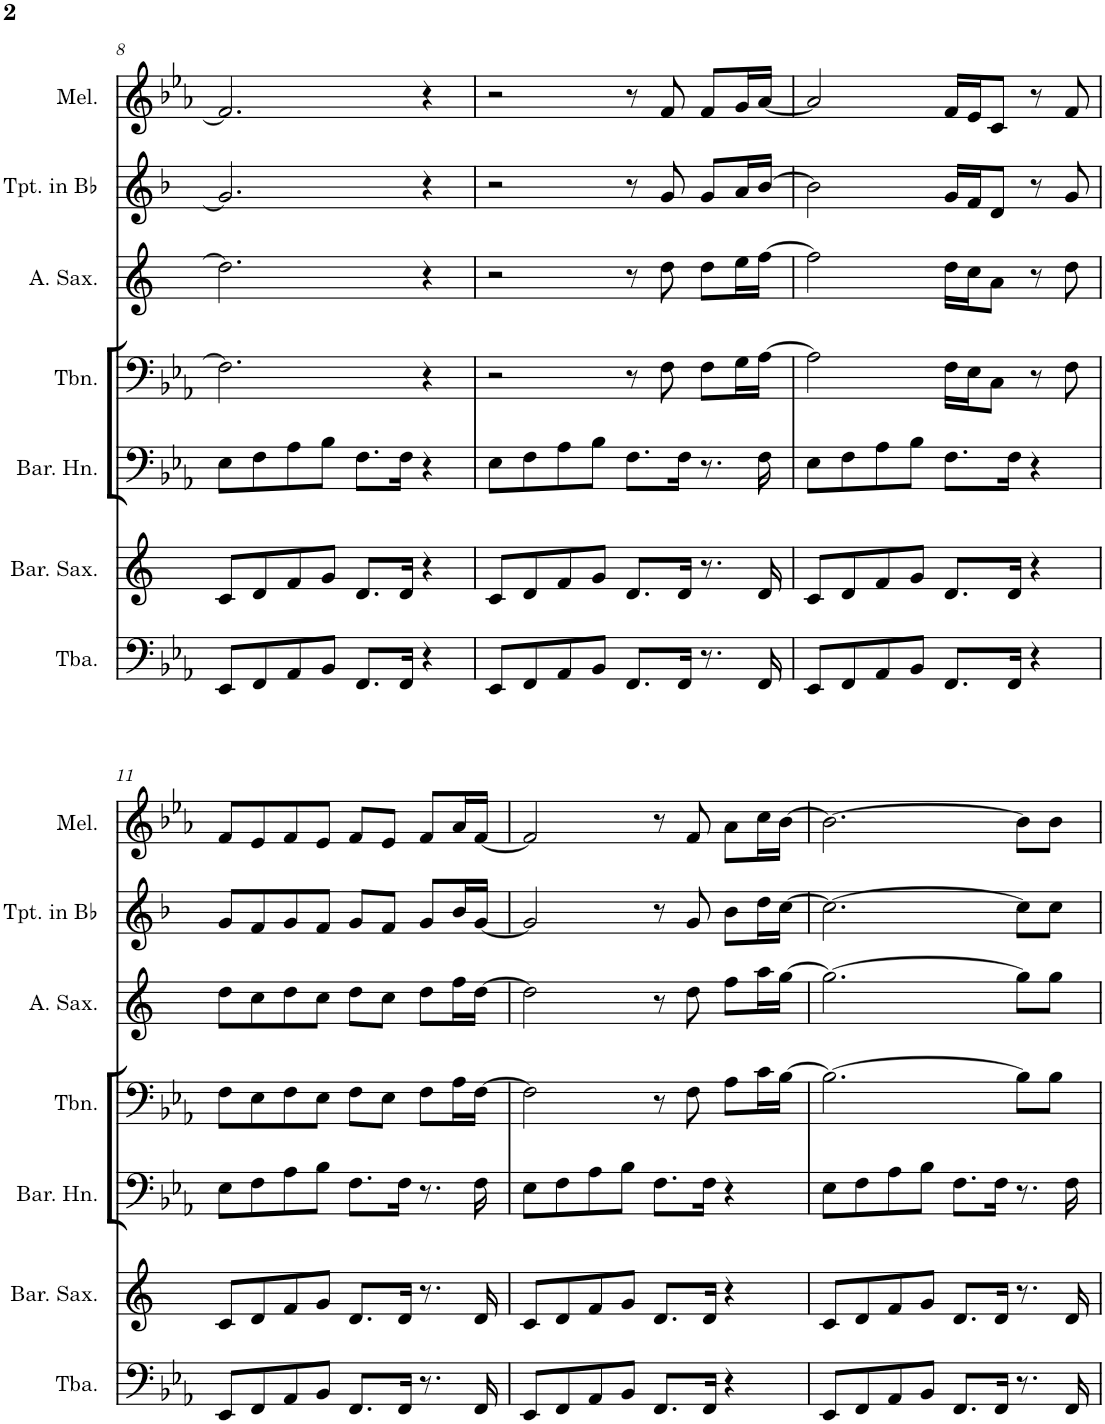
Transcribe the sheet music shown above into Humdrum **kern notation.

**kern	**kern	**kern	**kern	**kern	**kern	**kern
*part7	*part6	*part5	*part4	*part3	*part2	*part1
*staff7	*staff6	*staff5	*staff4	*staff3	*staff2	*staff1
*I"Tuba	*I"Baritone Saxophone	*I"Baritone Horn	*I"Trombone	*I"Alto Saxophone	*I"Trumpet in Bb	*I"Melodica
*I'Tba.	*I'Bar. Sax.	*I'Bar. Hn.	*I'Tbn.	*I'A. Sax.	*I'Tpt. in Bb	*I'Mel.
!!LO:PB:g=z
*clefF4	*clefG2	*clefF4	*clefF4	*clefG2	*clefG2	*clefG2
*	*Trd12c21	*Trd4c7	*	*Trd5c9	*Trd1c2	*
*k[b-e-a-]	*k[]	*k[b-e-a-]	*k[b-e-a-]	*k[]	*k[b-]	*k[b-e-a-]
*M4/4	*M4/4	*M4/4	*M4/4	*M4/4	*M4/4	*M4/4
=8	=8	=8	=8	=8	=8	=8
8EE-/L	8c/L	8E-\L	2.F\]	2.dd\]	2.g/]	2.f/]
8FF/	8d/	8F\	.	.	.	.
8AA-/	8f/	8A-\	.	.	.	.
8BB-/J	8g/J	8B-\J	.	.	.	.
8.FF/L	8.d/L	8.F\L	.	.	.	.
16FF/Jk	16d/Jk	16F\Jk	.	.	.	.
4r	4r	4r	4r	4r	4r	4r
=9	=9	=9	=9	=9	=9	=9
8EE-/L	8c/L	8E-\L	2r	2r	2r	2r
8FF/	8d/	8F\	.	.	.	.
8AA-/	8f/	8A-\	.	.	.	.
8BB-/J	8g/J	8B-\J	.	.	.	.
8.FF/L	8.d/L	8.F\L	8r	8r	8r	8r
.	.	.	8F\	8dd\	8g/	8f/
16FF/Jk	16d/Jk	16F\Jk	.	.	.	.
8.r	8.r	8.r	8F\L	8dd\L	8g/L	8f/L
.	.	.	16G\L	16ee\L	16a/L	16g/L
16FF/	16d/	16F\	[16A-\JJ	[16ff\JJ	[16b-/JJ	[16a-/JJ
=10	=10	=10	=10	=10	=10	=10
8EE-/L	8c/L	8E-\L	2A-\]	2ff\]	2b-\]	2a-/]
8FF/	8d/	8F\	.	.	.	.
8AA-/	8f/	8A-\	.	.	.	.
8BB-/J	8g/J	8B-\J	.	.	.	.
8.FF/L	8.d/L	8.F\L	16F\LL	16dd\LL	16g/LL	16f/LL
.	.	.	16E-\J	16cc\J	16f/J	16e-/J
.	.	.	8C\J	8a\J	8d/J	8c/J
16FF/Jk	16d/Jk	16F\Jk	.	.	.	.
4r	4r	4r	8r	8r	8r	8r
.	.	.	8F\	8dd\	8g/	8f/
!!LO:LB:g=z
=11	=11	=11	=11	=11	=11	=11
8EE-/L	8c/L	8E-\L	8F\L	8dd\L	8g/L	8f/L
8FF/	8d/	8F\	8E-\	8cc\	8f/	8e-/
8AA-/	8f/	8A-\	8F\	8dd\	8g/	8f/
8BB-/J	8g/J	8B-\J	8E-\J	8cc\J	8f/J	8e-/J
8.FF/L	8.d/L	8.F\L	8F\L	8dd\L	8g/L	8f/L
.	.	.	8E-\J	8cc\J	8f/J	8e-/J
16FF/Jk	16d/Jk	16F\Jk	.	.	.	.
8.r	8.r	8.r	8F\L	8dd\L	8g/L	8f/L
.	.	.	16A-\L	16ff\L	16b-/L	16a-/L
16FF/	16d/	16F\	[16F\JJ	[16dd\JJ	[16g/JJ	[16f/JJ
=12	=12	=12	=12	=12	=12	=12
8EE-/L	8c/L	8E-\L	2F\]	2dd\]	2g/]	2f/]
8FF/	8d/	8F\	.	.	.	.
8AA-/	8f/	8A-\	.	.	.	.
8BB-/J	8g/J	8B-\J	.	.	.	.
8.FF/L	8.d/L	8.F\L	8r	8r	8r	8r
.	.	.	8F\	8dd\	8g/	8f/
16FF/Jk	16d/Jk	16F\Jk	.	.	.	.
4r	4r	4r	8A-\L	8ff\L	8b-\L	8a-\L
.	.	.	16c\L	16aa\L	16dd\L	16cc\L
.	.	.	[16B-\JJ	[16gg\JJ	[16cc\JJ	[16b-\JJ
=13	=13	=13	=13	=13	=13	=13
8EE-/L	8c/L	8E-\L	2.B-\_	2.gg\_	2.cc\_	2.b-\_
8FF/	8d/	8F\	.	.	.	.
8AA-/	8f/	8A-\	.	.	.	.
8BB-/J	8g/J	8B-\J	.	.	.	.
8.FF/L	8.d/L	8.F\L	.	.	.	.
16FF/Jk	16d/Jk	16F\Jk	.	.	.	.
8.r	8.r	8.r	8B-\L]	8gg\L]	8cc\L]	8b-\L]
.	.	.	8B-\J	8gg\J	8cc\J	8b-\J
16FF/	16d/	16F\	.	.	.	.
=	=	=	=	=	=	=
*-	*-	*-	*-	*-	*-	*-
